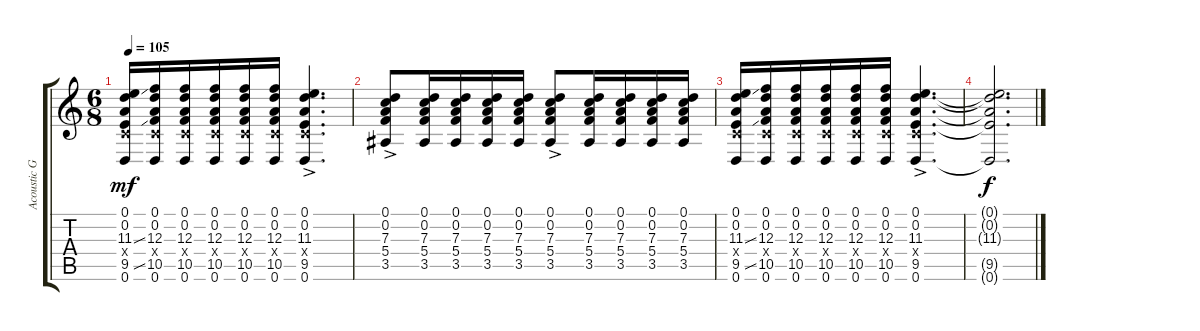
\track ("Acoustic Guitar" "Acoustic G") {instrument acousticguitarsteel}
\staff {score tabs}
\tuning (D4 A3 F3 C3 G2 D2) {hide}
\ts (6 8)
\tempo 105
\clef g2
\ks c
(0.1 0.2 11.3{ss} 0.4{x} 9.5{ss} 0.6).16{dy mf} (0.1 0.2 12.3 0.4{x} 10.5 0.6).16 (0.1 0.2 12.3 0.4{x} 10.5 0.6).16 (0.1 0.2 12.3 0.4{x} 10.5 0.6).16 (0.1 0.2 12.3 0.4{x} 10.5 0.6).16 (0.1 0.2 12.3 0.4{x} 10.5 0.6).16 (0.1 0.2 11.3{ac} 0.4{x} 9.5{ac} 0.6{ac}).4{d} |
(0.1 0.2 7.3{ac} 5.4{ac} 3.5{ac}).8 (0.1 0.2 7.3 5.4 3.5).16 (0.1 0.2 7.3 5.4 3.5).16 (0.1 0.2 7.3 5.4 3.5).16 (0.1 0.2 7.3 5.4 3.5).16 (0.1 0.2 7.3{ac} 5.4{ac} 3.5{ac}).8 (0.1 0.2 7.3 5.4 3.5).16 (0.1 0.2 7.3 5.4 3.5).16 (0.1 0.2 7.3 5.4 3.5).16 (0.1 0.2 7.3 5.4 3.5).16 |
(0.1 0.2 11.3{ss} 0.4{x} 9.5{ss} 0.6).16 (0.1 0.2 12.3 0.4{x} 10.5 0.6).16 (0.1 0.2 12.3 0.4{x} 10.5 0.6).16 (0.1 0.2 12.3 0.4{x} 10.5 0.6).16 (0.1 0.2 12.3 0.4{x} 10.5 0.6).16 (0.1 0.2 12.3 0.4{x} 10.5 0.6).16 (0.1 0.2 11.3{ac} 0.4{x} 9.5{ac} 0.6{ac}).4{d} |
(0.1{t} 0.2{t} 11.3{t} 9.5{t} 0.6{t}).2{d dy f}
